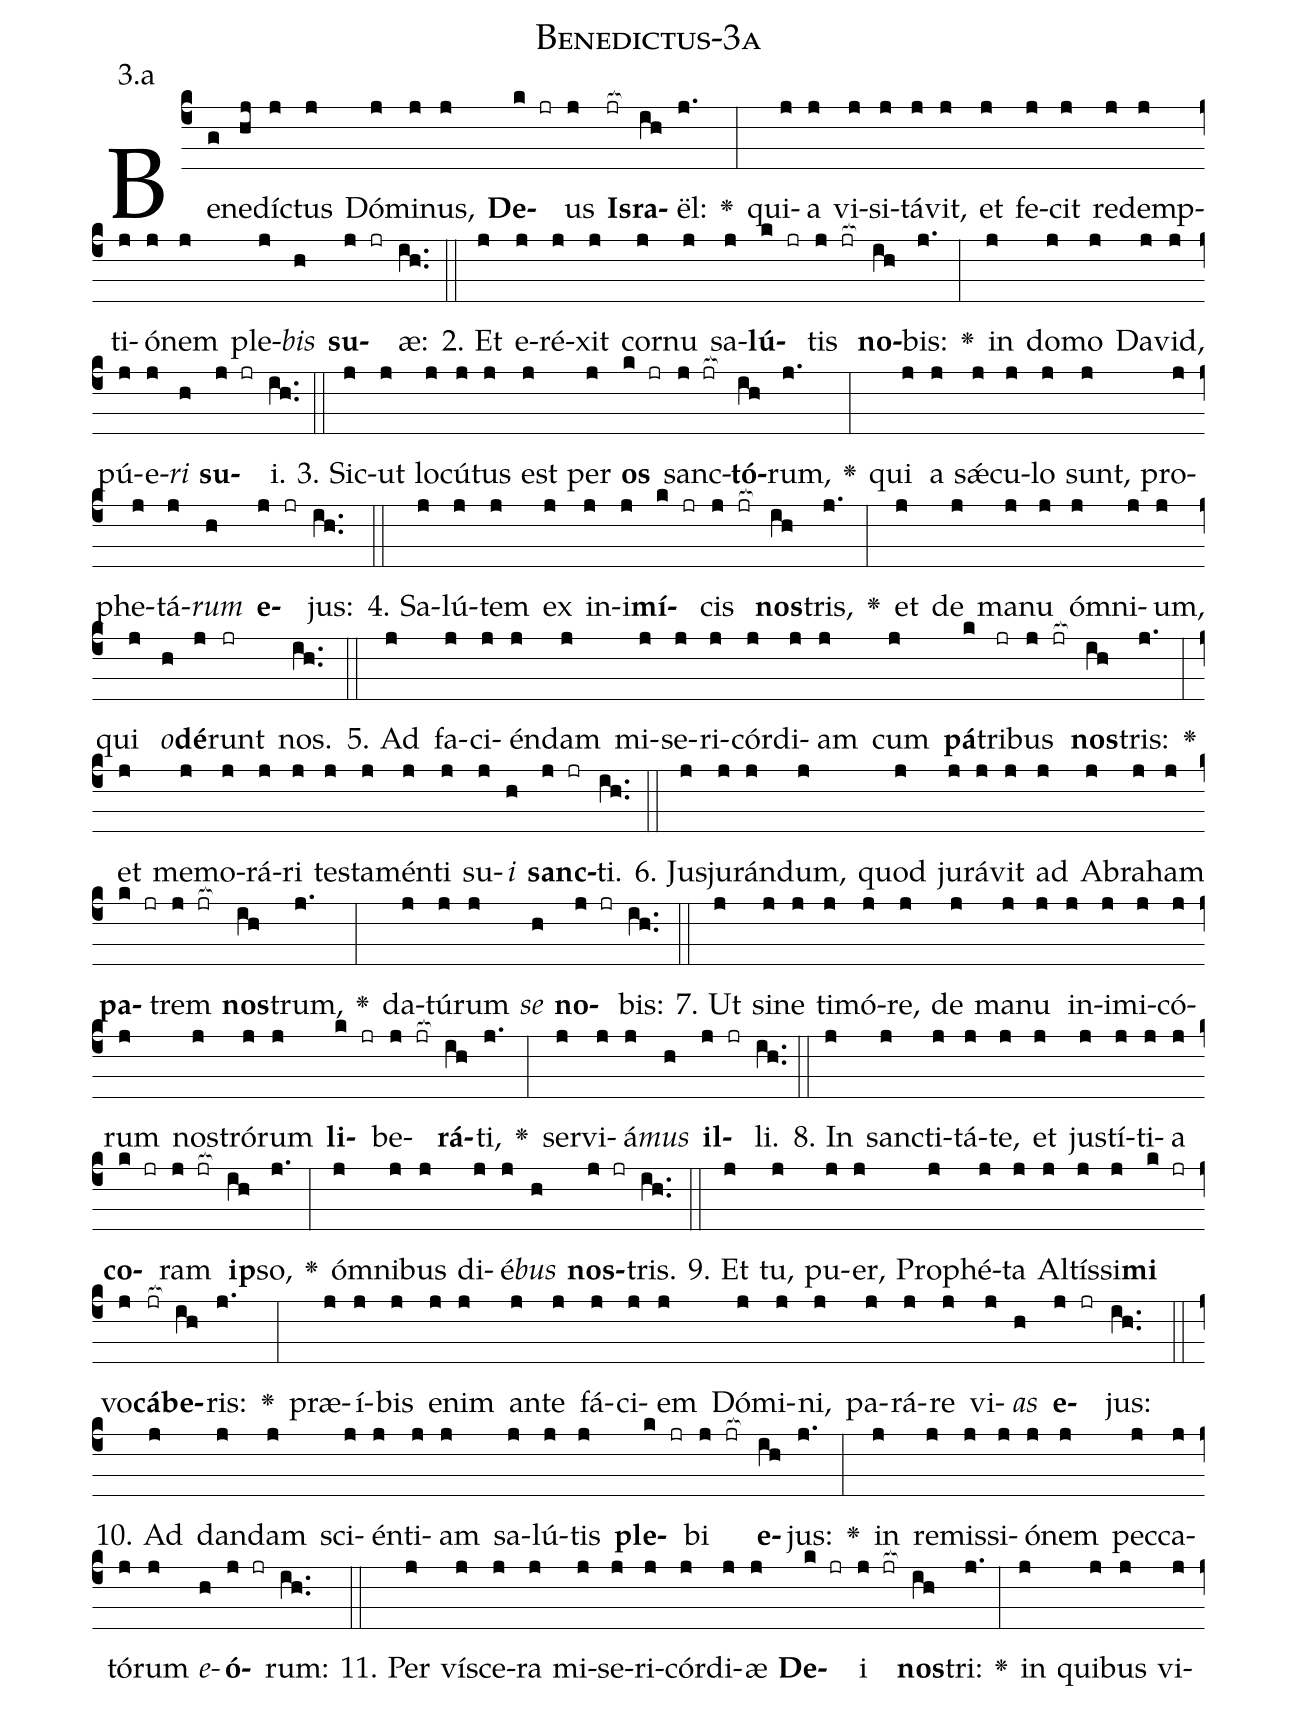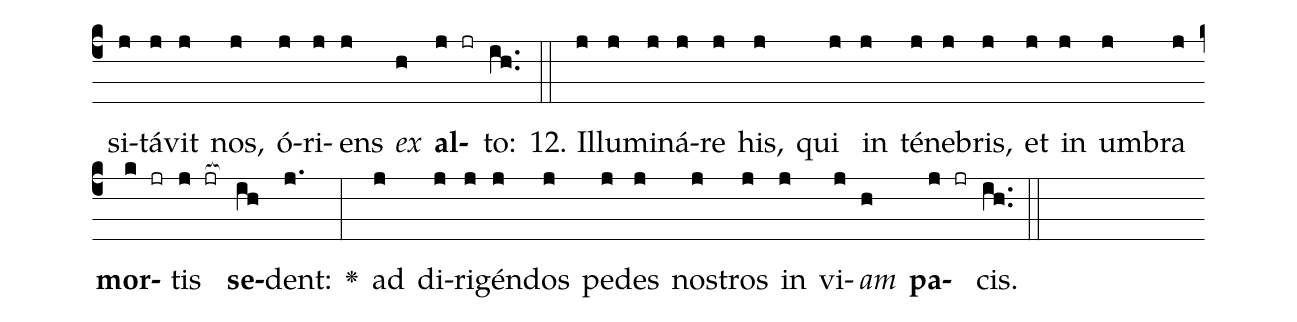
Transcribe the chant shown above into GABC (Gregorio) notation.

name: Benedictus-3a;
annotation: 3.a;
%%
(c4)Be(g)ne(hj)díc(j)tus(j) Dó(j)mi(j)nus,(j) <b>De</b>(k jr)us(j) <b>Is</b>(jr[ocb:1{])<b>ra</b>(ih[ocb:0}])ël:(j.) <v>\greheightstar</v>(:) qui(j)a(j) vi(j)si(j)tá(j)vit,(j) et(j) fe(j)cit(j) red(j)emp(j)ti(j)ó(j)nem(j) ple(j)<i>bis</i>(h) <b>su</b>(j jr)æ:(ih..) (::)
2. Et(j) e(j)ré(j)xit(j) cor(j)nu(j) sa(j)<b>lú</b>(k jr)tis(j jr[ocb:1{]) <b>no</b>(ih[ocb:0}])bis:(j.) <v>\greheightstar</v>(:) in(j) do(j)mo(j) Da(j)vid,(j) pú(j)e(j)<i>ri</i>(h) <b>su</b>(j jr)i.(ih..) (::)
3. Sic(j)ut(j) lo(j)cú(j)tus(j) est(j) per(j) <b>os</b>(k jr) sanc(j jr[ocb:1{])<b>tó</b>(ih[ocb:0}])rum,(j.) <v>\greheightstar</v>(:) qui(j) a(j) sǽ(j)cu(j)lo(j) sunt,(j) pro(j)phe(j)tá(j)<i>rum</i>(h) <b>e</b>(j jr)jus:(ih..) (::)
4. Sa(j)lú(j)tem(j) ex(j) in(j)i(j)<b>mí</b>(k jr)cis(j jr[ocb:1{]) <b>nos</b>(ih[ocb:0}])tris,(j.) <v>\greheightstar</v>(:) et(j) de(j) ma(j)nu(j) óm(j)ni(j)um,(j) qui(j) <i>o</i>(h)<b>dé</b>(j)runt(jr) nos.(ih..) (::)
5. Ad(j) fa(j)ci(j)én(j)dam(j) mi(j)se(j)ri(j)cór(j)di(j)am(j) cum(j) <b>pá</b>(k)tri(jr)bus(j jr[ocb:1{]) <b>nos</b>(ih[ocb:0}])tris:(j.) <v>\greheightstar</v>(:) et(j) me(j)mo(j)rá(j)ri(j) tes(j)ta(j)mén(j)ti(j) su(j)<i>i</i>(h) <b>sanc</b>(j jr)ti.(ih..) (::)
6. Ju(j)sju(j)rán(j)dum,(j) quod(j) ju(j)rá(j)vit(j) ad(j) A(j)bra(j)ham(j) <b>pa</b>(k jr)trem(j jr[ocb:1{]) <b>nos</b>(ih[ocb:0}])trum,(j.) <v>\greheightstar</v>(:) da(j)tú(j)rum(j) <i>se</i>(h) <b>no</b>(j jr)bis:(ih..) (::)
7. Ut(j) si(j)ne(j) ti(j)mó(j)re,(j) de(j) ma(j)nu(j) in(j)i(j)mi(j)có(j)rum(j) nos(j)tró(j)rum(j) <b>li</b>(k jr)be(j jr[ocb:1{])<b>rá</b>(ih[ocb:0}])ti,(j.) <v>\greheightstar</v>(:) ser(j)vi(j)á(j)<i>mus</i>(h) <b>il</b>(j jr)li.(ih..) (::)
8. In(j) sanc(j)ti(j)tá(j)te,(j) et(j) jus(j)tí(j)ti(j)a(j) <b>co</b>(k jr)ram(j jr[ocb:1{]) <b>ip</b>(ih[ocb:0}])so,(j.) <v>\greheightstar</v>(:) óm(j)ni(j)bus(j) di(j)é(j)<i>bus</i>(h) <b>nos</b>(j jr)tris.(ih..) (::)
9. Et(j) tu,(j) pu(j)er,(j) Pro(j)phé(j)ta(j) Al(j)tís(j)si(j)<b>mi</b>(k jr) vo(j)<b>cá</b>(jr[ocb:1{])<b>be</b>(ih[ocb:0}])ris:(j.) <v>\greheightstar</v>(:) præ(j)í(j)bis(j) e(j)nim(j) an(j)te(j) fá(j)ci(j)em(j) Dó(j)mi(j)ni,(j) pa(j)rá(j)re(j) vi(j)<i>as</i>(h) <b>e</b>(j jr)jus:(ih..) (::)
10. Ad(j) dan(j)dam(j) sci(j)én(j)ti(j)am(j) sa(j)lú(j)tis(j) <b>ple</b>(k jr)bi(j jr[ocb:1{]) <b>e</b>(ih[ocb:0}])jus:(j.) <v>\greheightstar</v>(:) in(j) re(j)mis(j)si(j)ó(j)nem(j) pec(j)ca(j)tó(j)rum(j) <i>e</i>(h)<b>ó</b>(j jr)rum:(ih..) (::)
11. Per(j) ví(j)sce(j)ra(j) mi(j)se(j)ri(j)cór(j)di(j)æ(j) <b>De</b>(k jr)i(j jr[ocb:1{]) <b>nos</b>(ih[ocb:0}])tri:(j.) <v>\greheightstar</v>(:) in(j) qui(j)bus(j) vi(j)si(j)tá(j)vit(j) nos,(j) ó(j)ri(j)ens(j) <i>ex</i>(h) <b>al</b>(j jr)to:(ih..) (::)
12. Il(j)lu(j)mi(j)ná(j)re(j) his,(j) qui(j) in(j) té(j)ne(j)bris,(j) et(j) in(j) um(j)bra(j) <b>mor</b>(k jr)tis(j jr[ocb:1{]) <b>se</b>(ih[ocb:0}])dent:(j.) <v>\greheightstar</v>(:) ad(j) di(j)ri(j)gén(j)dos(j) pe(j)des(j) nos(j)tros(j) in(j) vi(j)<i>am</i>(h) <b>pa</b>(j jr)cis.(ih..) (::)
